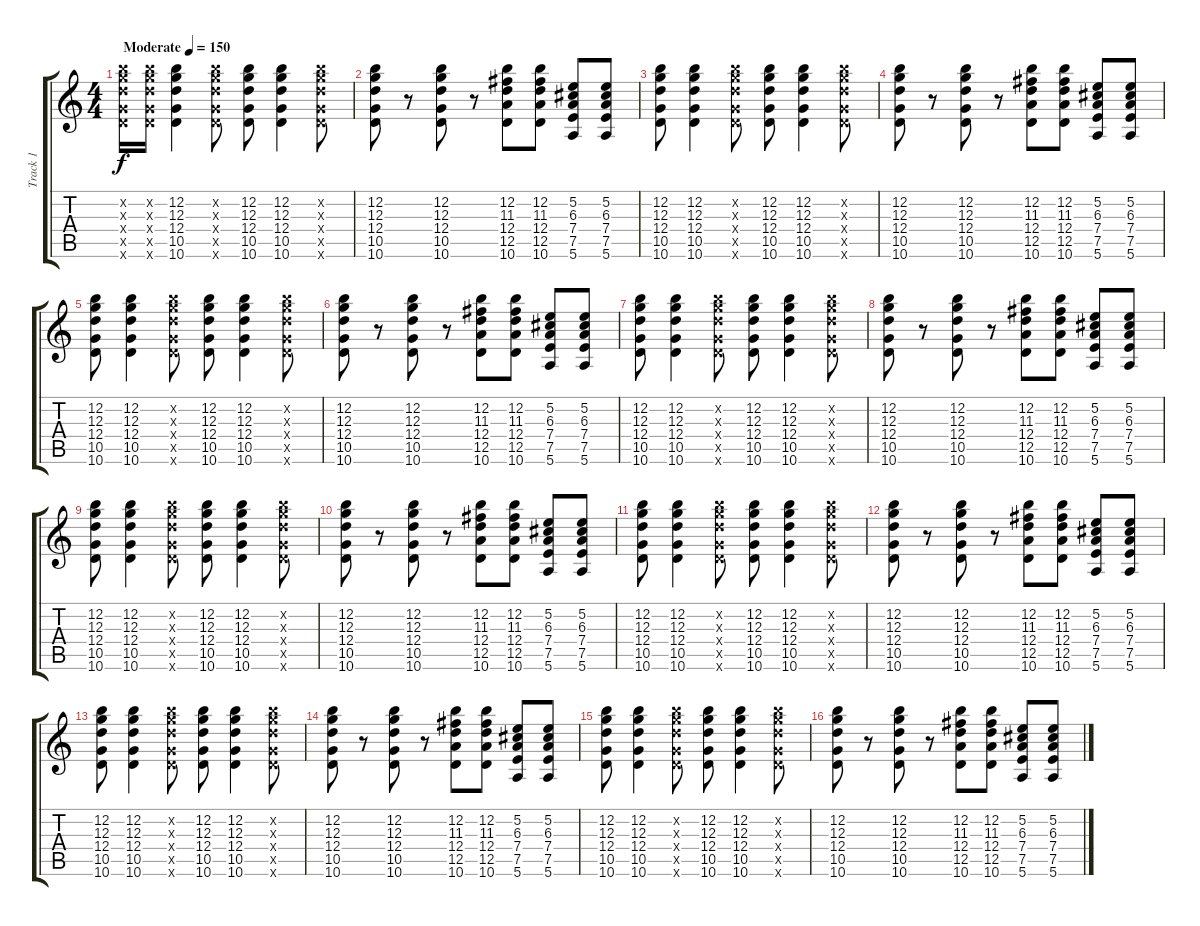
\track ("Track 1" "Track 1") {instrument overdrivenguitar}
\staff {score tabs}
\tuning (E4 B3 G3 D3 A2 E2) {hide}
\ts (4 4)
\tempo (150 "Moderate")
\clef g2
\ks c
(12.2{x} 12.3{x} 12.4{x} 10.5{x} 10.6{x}).16{dy f instrument overdrivenguitar} (12.2{x} 12.3{x} 12.4{x} 10.5{x} 10.6{x}).16 (12.2 12.3 12.4 10.5 10.6).4 (12.2{x} 12.3{x} 12.4{x} 10.5{x} 10.6{x}).8 (12.2 12.3 12.4 10.5 10.6).8 (12.2 12.3 12.4 10.5 10.6).4 (12.2{x} 12.3{x} 12.4{x} 10.5{x} 10.6{x}).8 |
(12.2 12.3 12.4 10.5 10.6).8 r.8 (12.2 12.3 12.4 10.5 10.6).8 r.8 (12.2 11.3 12.4 12.5 10.6).8 (12.2 11.3 12.4 12.5 10.6).8 (5.2 6.3 7.4 7.5 5.6).8 (5.2 6.3 7.4 7.5 5.6).8 |
(12.2 12.3 12.4 10.5 10.6).8 (12.2 12.3 12.4 10.5 10.6).4 (12.2{x} 12.3{x} 12.4{x} 10.5{x} 10.6{x}).8 (12.2 12.3 12.4 10.5 10.6).8 (12.2 12.3 12.4 10.5 10.6).4 (12.2{x} 12.3{x} 12.4{x} 10.5{x} 10.6{x}).8 |
(12.2 12.3 12.4 10.5 10.6).8 r.8 (12.2 12.3 12.4 10.5 10.6).8 r.8 (12.2 11.3 12.4 12.5 10.6).8 (12.2 11.3 12.4 12.5 10.6).8 (5.2 6.3 7.4 7.5 5.6).8 (5.2 6.3 7.4 7.5 5.6).8 |
(12.2 12.3 12.4 10.5 10.6).8 (12.2 12.3 12.4 10.5 10.6).4 (12.2{x} 12.3{x} 12.4{x} 10.5{x} 10.6{x}).8 (12.2 12.3 12.4 10.5 10.6).8 (12.2 12.3 12.4 10.5 10.6).4 (12.2{x} 12.3{x} 12.4{x} 10.5{x} 10.6{x}).8 |
(12.2 12.3 12.4 10.5 10.6).8 r.8 (12.2 12.3 12.4 10.5 10.6).8 r.8 (12.2 11.3 12.4 12.5 10.6).8 (12.2 11.3 12.4 12.5 10.6).8 (5.2 6.3 7.4 7.5 5.6).8 (5.2 6.3 7.4 7.5 5.6).8 |
(12.2 12.3 12.4 10.5 10.6).8 (12.2 12.3 12.4 10.5 10.6).4 (12.2{x} 12.3{x} 12.4{x} 10.5{x} 10.6{x}).8 (12.2 12.3 12.4 10.5 10.6).8 (12.2 12.3 12.4 10.5 10.6).4 (12.2{x} 12.3{x} 12.4{x} 10.5{x} 10.6{x}).8 |
(12.2 12.3 12.4 10.5 10.6).8 r.8 (12.2 12.3 12.4 10.5 10.6).8 r.8 (12.2 11.3 12.4 12.5 10.6).8 (12.2 11.3 12.4 12.5 10.6).8 (5.2 6.3 7.4 7.5 5.6).8 (5.2 6.3 7.4 7.5 5.6).8 |
(12.2 12.3 12.4 10.5 10.6).8 (12.2 12.3 12.4 10.5 10.6).4 (12.2{x} 12.3{x} 12.4{x} 10.5{x} 10.6{x}).8 (12.2 12.3 12.4 10.5 10.6).8 (12.2 12.3 12.4 10.5 10.6).4 (12.2{x} 12.3{x} 12.4{x} 10.5{x} 10.6{x}).8 |
(12.2 12.3 12.4 10.5 10.6).8 r.8 (12.2 12.3 12.4 10.5 10.6).8 r.8 (12.2 11.3 12.4 12.5 10.6).8 (12.2 11.3 12.4 12.5 10.6).8 (5.2 6.3 7.4 7.5 5.6).8 (5.2 6.3 7.4 7.5 5.6).8 |
(12.2 12.3 12.4 10.5 10.6).8 (12.2 12.3 12.4 10.5 10.6).4 (12.2{x} 12.3{x} 12.4{x} 10.5{x} 10.6{x}).8 (12.2 12.3 12.4 10.5 10.6).8 (12.2 12.3 12.4 10.5 10.6).4 (12.2{x} 12.3{x} 12.4{x} 10.5{x} 10.6{x}).8 |
(12.2 12.3 12.4 10.5 10.6).8 r.8 (12.2 12.3 12.4 10.5 10.6).8 r.8 (12.2 11.3 12.4 12.5 10.6).8 (12.2 11.3 12.4 12.5 10.6).8 (5.2 6.3 7.4 7.5 5.6).8 (5.2 6.3 7.4 7.5 5.6).8 |
(12.2 12.3 12.4 10.5 10.6).8 (12.2 12.3 12.4 10.5 10.6).4 (12.2{x} 12.3{x} 12.4{x} 10.5{x} 10.6{x}).8 (12.2 12.3 12.4 10.5 10.6).8 (12.2 12.3 12.4 10.5 10.6).4 (12.2{x} 12.3{x} 12.4{x} 10.5{x} 10.6{x}).8 |
(12.2 12.3 12.4 10.5 10.6).8 r.8 (12.2 12.3 12.4 10.5 10.6).8 r.8 (12.2 11.3 12.4 12.5 10.6).8 (12.2 11.3 12.4 12.5 10.6).8 (5.2 6.3 7.4 7.5 5.6).8 (5.2 6.3 7.4 7.5 5.6).8 |
(12.2 12.3 12.4 10.5 10.6).8 (12.2 12.3 12.4 10.5 10.6).4 (12.2{x} 12.3{x} 12.4{x} 10.5{x} 10.6{x}).8 (12.2 12.3 12.4 10.5 10.6).8 (12.2 12.3 12.4 10.5 10.6).4 (12.2{x} 12.3{x} 12.4{x} 10.5{x} 10.6{x}).8 |
(12.2 12.3 12.4 10.5 10.6).8 r.8 (12.2 12.3 12.4 10.5 10.6).8 r.8 (12.2 11.3 12.4 12.5 10.6).8 (12.2 11.3 12.4 12.5 10.6).8 (5.2 6.3 7.4 7.5 5.6).8 (5.2 6.3 7.4 7.5 5.6).8
